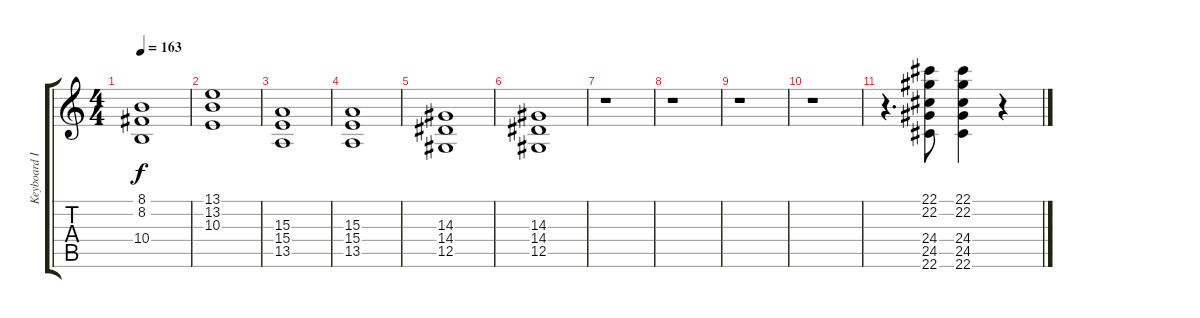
\track ("Keyboard I" "Keyboard I") {instrument stringensemble1}
\staff {score tabs}
\tuning (Eb4 Bb3 Gb3 Db3 Ab2 Eb2) {hide}
\ts (4 4)
\tempo 163
\clef g2
\ks c
(8.1 8.2 10.4).1{dy f} |
(13.1 13.2 10.3).1 |
(15.3 15.4 13.5).1 |
(15.3 15.4 13.5).1 |
(14.3 14.4 12.5).1 |
(14.3 14.4 12.5).1 |
r.1 |
r.1 |
r.1 |
r.1 |
r.4{d} (22.1 22.2 24.4 24.5 22.6).8{volume 16 balance 8} (22.1 22.2 24.4 24.5 22.6).4 r.4
